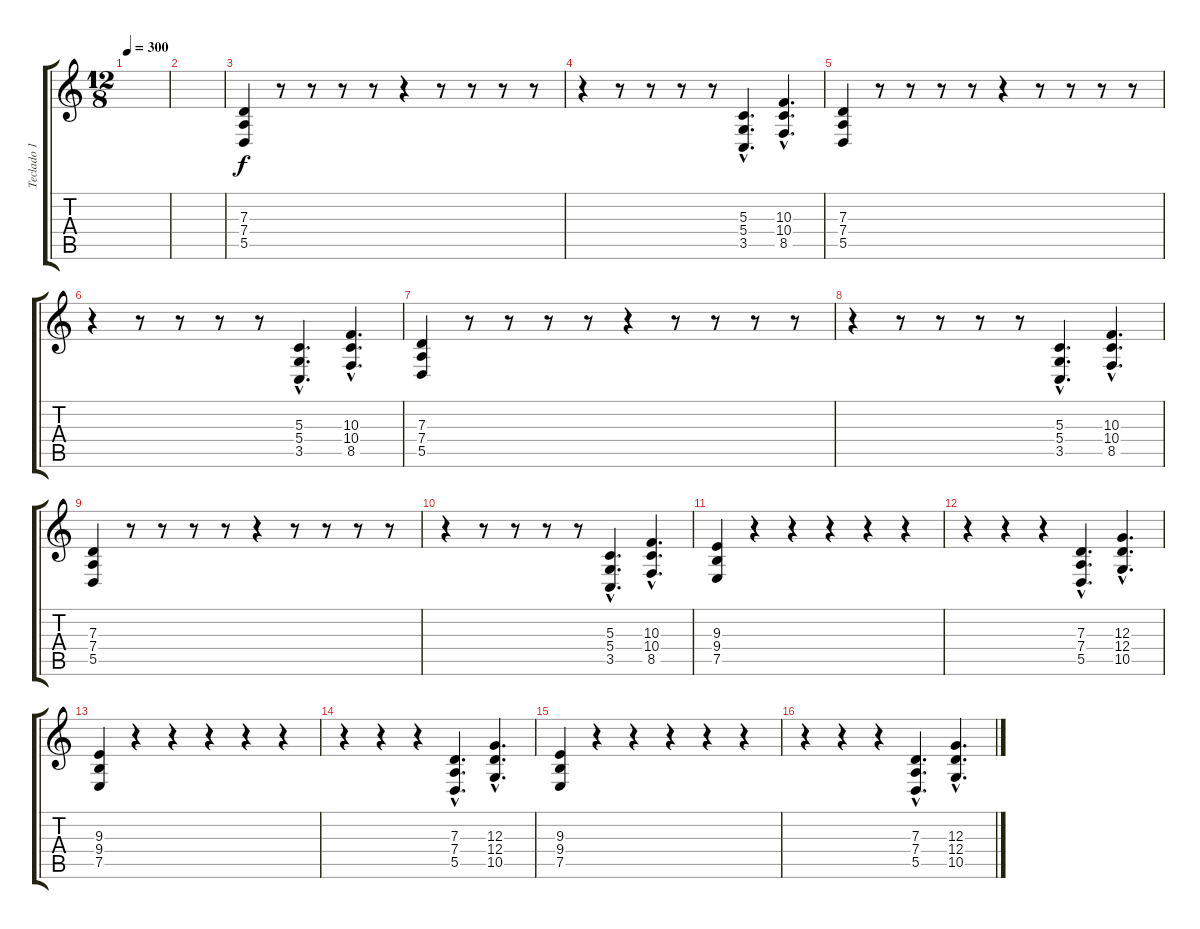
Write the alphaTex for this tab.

\track ("Teclado 1" "Teclado 1") {instrument orchestrahit}
\staff {score tabs}
\tuning (E4 B3 G3 D3 A2 E2) {hide}
\ts (12 8)
\tempo 300
\clef g2
\ks c
|
|
(7.3 7.4 5.5).4 r.8 r.8 r.8 r.8 r.4 r.8 r.8 r.8 r.8 |
r.4 r.8 r.8 r.8 r.8 (5.3{hac} 5.4{hac} 3.5{hac}).4{d} (10.3{hac} 10.4{hac} 8.5{hac}).4{d} |
(7.3 7.4 5.5).4 r.8 r.8 r.8 r.8 r.4 r.8 r.8 r.8 r.8 |
r.4 r.8 r.8 r.8 r.8 (5.3{hac} 5.4{hac} 3.5{hac}).4{d} (10.3{hac} 10.4{hac} 8.5{hac}).4{d} |
(7.3 7.4 5.5).4 r.8 r.8 r.8 r.8 r.4 r.8 r.8 r.8 r.8 |
r.4 r.8 r.8 r.8 r.8 (5.3{hac} 5.4{hac} 3.5{hac}).4{d} (10.3{hac} 10.4{hac} 8.5{hac}).4{d} |
(7.3 7.4 5.5).4 r.8 r.8 r.8 r.8 r.4 r.8 r.8 r.8 r.8 |
r.4 r.8 r.8 r.8 r.8 (5.3{hac} 5.4{hac} 3.5{hac}).4{d} (10.3{hac} 10.4{hac} 8.5{hac}).4{d} |
(9.3 9.4 7.5).4 r.4 r.4 r.4 r.4 r.4 |
r.4 r.4 r.4 (7.3{hac} 7.4{hac} 5.5{hac}).4{d} (12.3{hac} 12.4{hac} 10.5{hac}).4{d} |
(9.3 9.4 7.5).4 r.4 r.4 r.4 r.4 r.4 |
r.4 r.4 r.4 (7.3{hac} 7.4{hac} 5.5{hac}).4{d} (12.3{hac} 12.4{hac} 10.5{hac}).4{d} |
(9.3 9.4 7.5).4 r.4 r.4 r.4 r.4 r.4 |
r.4 r.4 r.4 (7.3{hac} 7.4{hac} 5.5{hac}).4{d} (12.3{hac} 12.4{hac} 10.5{hac}).4{d}
